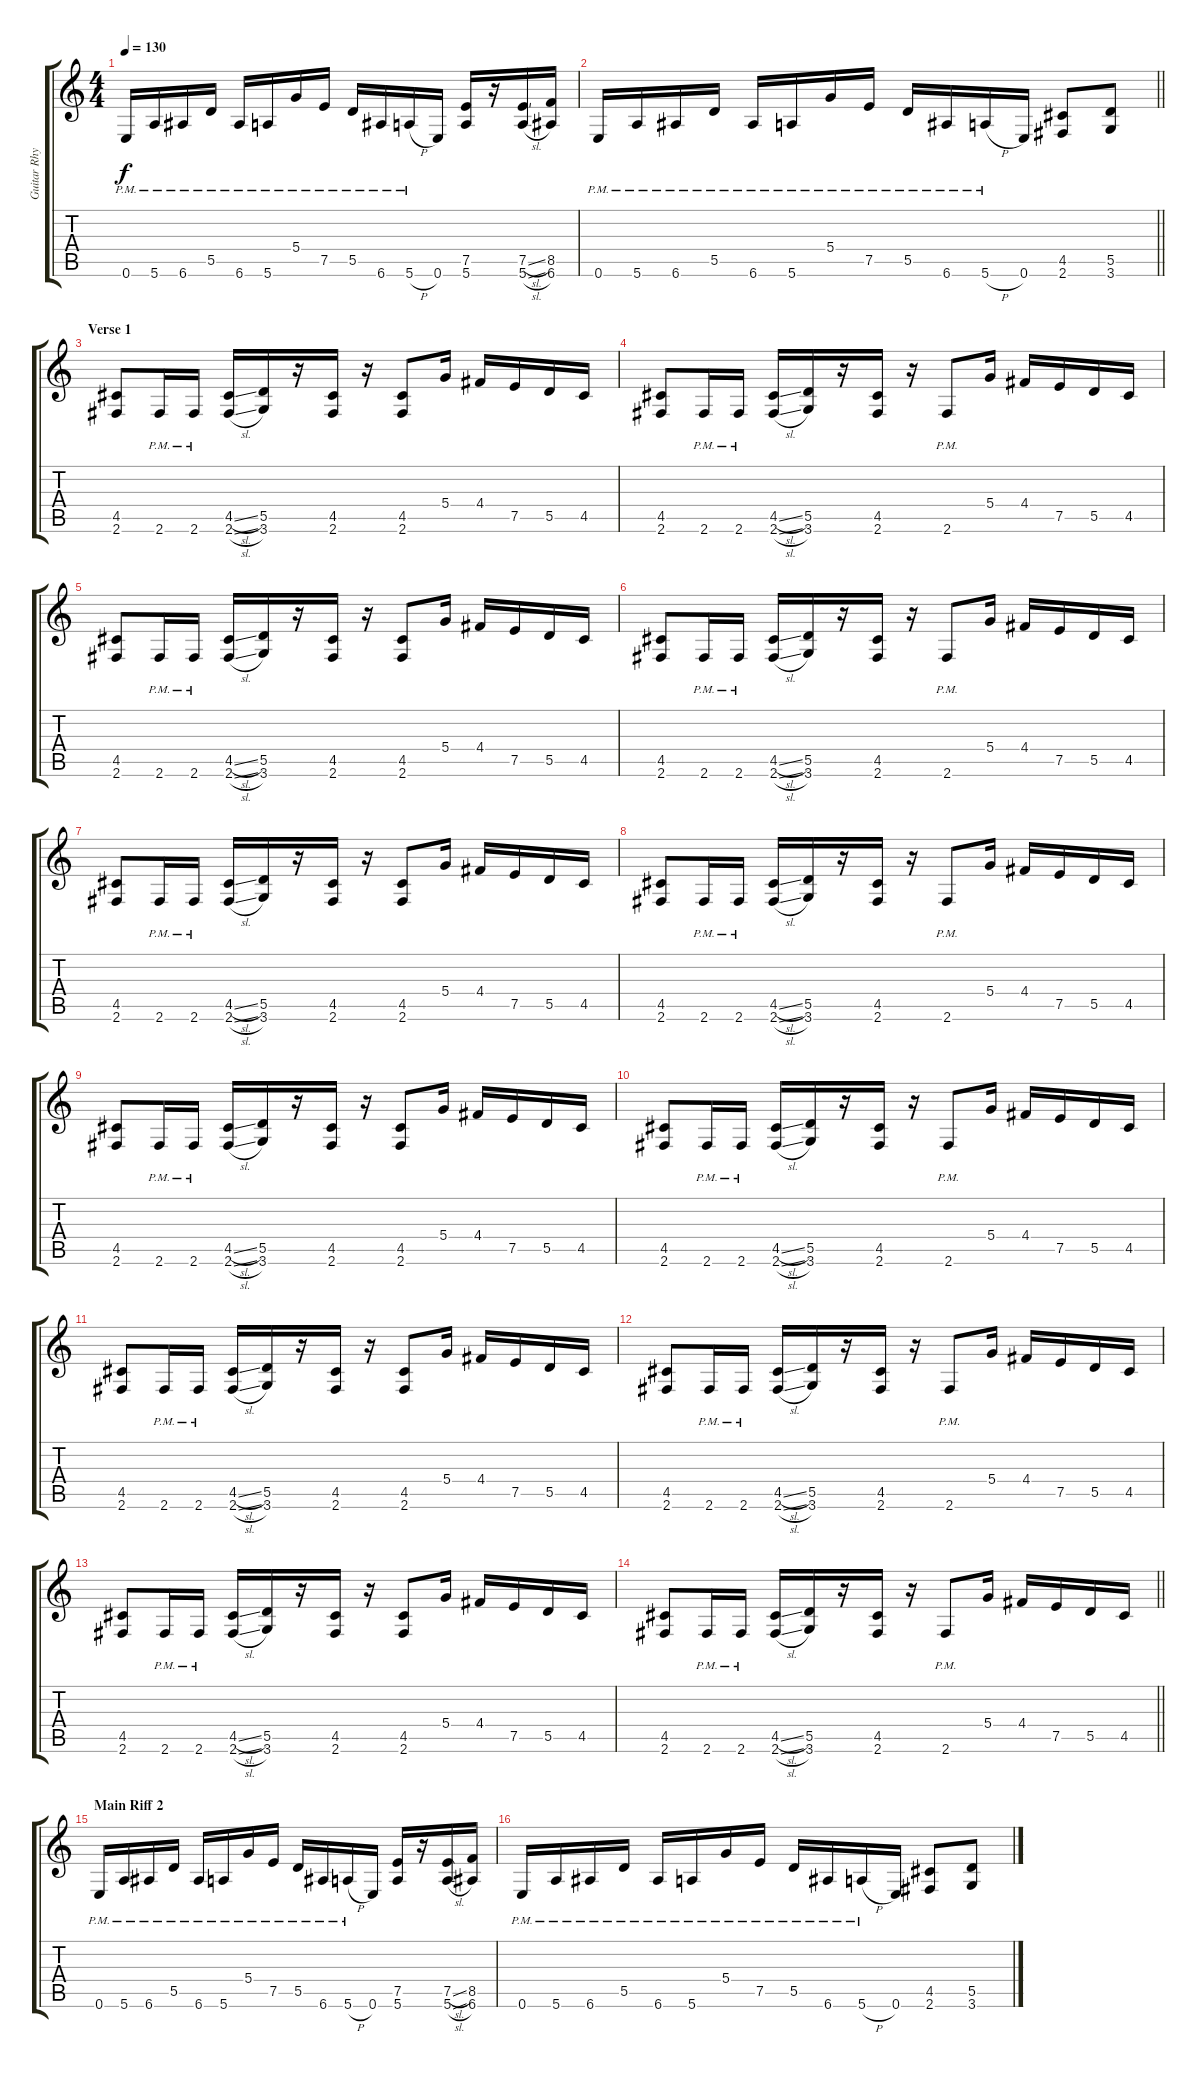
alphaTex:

\track ("Guitar Rhythm" "Guitar Rhy") {instrument distortionguitar}
\staff {score tabs}
\tuning (E4 B3 G3 D3 A2 E2) {hide}
\ts (4 4)
\tempo 130
\clef g2
\ks c
0.6{pm}.16{dy f} 5.6{pm}.16 6.6{pm}.16 5.5{pm}.16 6.6{pm}.16 5.6{pm}.16 5.4{pm}.16 7.5{pm}.16 5.5{pm}.16 6.6{pm}.16 5.6{h pm}.16 0.6.16 (7.5 5.6).16 r.16 (7.5{sl} 5.6{sl}).16 (8.5 6.6).16 |
\barLineRight lightlight
0.6{pm}.16 5.6{pm}.16 6.6{pm}.16 5.5{pm}.16 6.6{pm}.16 5.6{pm}.16 5.4{pm}.16 7.5{pm}.16 5.5{pm}.16 6.6{pm}.16 5.6{h pm}.16 0.6.16 (4.5 2.6).8 (5.5 3.6).8 |
\section ("" "Verse 1")
(4.5 2.6).8 2.6{pm}.16 2.6{pm}.16 (4.5{sl} 2.6{sl}).16 (5.5 3.6).16 r.16 (4.5 2.6).16 r.16 (4.5 2.6).8 5.4.16 4.4.16 7.5.16 5.5.16 4.5.16 |
(4.5 2.6).8 2.6{pm}.16 2.6{pm}.16 (4.5{sl} 2.6{sl}).16 (5.5 3.6).16 r.16 (4.5 2.6).16 r.16 2.6{pm}.8 5.4.16 4.4.16 7.5.16 5.5.16 4.5.16 |
(4.5 2.6).8 2.6{pm}.16 2.6{pm}.16 (4.5{sl} 2.6{sl}).16 (5.5 3.6).16 r.16 (4.5 2.6).16 r.16 (4.5 2.6).8 5.4.16 4.4.16 7.5.16 5.5.16 4.5.16 |
(4.5 2.6).8 2.6{pm}.16 2.6{pm}.16 (4.5{sl} 2.6{sl}).16 (5.5 3.6).16 r.16 (4.5 2.6).16 r.16 2.6{pm}.8 5.4.16 4.4.16 7.5.16 5.5.16 4.5.16 |
(4.5 2.6).8 2.6{pm}.16 2.6{pm}.16 (4.5{sl} 2.6{sl}).16 (5.5 3.6).16 r.16 (4.5 2.6).16 r.16 (4.5 2.6).8 5.4.16 4.4.16 7.5.16 5.5.16 4.5.16 |
(4.5 2.6).8 2.6{pm}.16 2.6{pm}.16 (4.5{sl} 2.6{sl}).16 (5.5 3.6).16 r.16 (4.5 2.6).16 r.16 2.6{pm}.8 5.4.16 4.4.16 7.5.16 5.5.16 4.5.16 |
(4.5 2.6).8 2.6{pm}.16 2.6{pm}.16 (4.5{sl} 2.6{sl}).16 (5.5 3.6).16 r.16 (4.5 2.6).16 r.16 (4.5 2.6).8 5.4.16 4.4.16 7.5.16 5.5.16 4.5.16 |
(4.5 2.6).8 2.6{pm}.16 2.6{pm}.16 (4.5{sl} 2.6{sl}).16 (5.5 3.6).16 r.16 (4.5 2.6).16 r.16 2.6{pm}.8 5.4.16 4.4.16 7.5.16 5.5.16 4.5.16 |
(4.5 2.6).8 2.6{pm}.16 2.6{pm}.16 (4.5{sl} 2.6{sl}).16 (5.5 3.6).16 r.16 (4.5 2.6).16 r.16 (4.5 2.6).8 5.4.16 4.4.16 7.5.16 5.5.16 4.5.16 |
(4.5 2.6).8 2.6{pm}.16 2.6{pm}.16 (4.5{sl} 2.6{sl}).16 (5.5 3.6).16 r.16 (4.5 2.6).16 r.16 2.6{pm}.8 5.4.16 4.4.16 7.5.16 5.5.16 4.5.16 |
(4.5 2.6).8 2.6{pm}.16 2.6{pm}.16 (4.5{sl} 2.6{sl}).16 (5.5 3.6).16 r.16 (4.5 2.6).16 r.16 (4.5 2.6).8 5.4.16 4.4.16 7.5.16 5.5.16 4.5.16 |
\barLineRight lightlight
(4.5 2.6).8 2.6{pm}.16 2.6{pm}.16 (4.5{sl} 2.6{sl}).16 (5.5 3.6).16 r.16 (4.5 2.6).16 r.16 2.6{pm}.8 5.4.16 4.4.16 7.5.16 5.5.16 4.5.16 |
\section ("" "Main Riff 2")
0.6{pm}.16 5.6{pm}.16 6.6{pm}.16 5.5{pm}.16 6.6{pm}.16 5.6{pm}.16 5.4{pm}.16 7.5{pm}.16 5.5{pm}.16 6.6{pm}.16 5.6{h pm}.16 0.6.16 (7.5 5.6).16 r.16 (7.5{sl} 5.6{sl}).16 (8.5 6.6).16 |
0.6{pm}.16 5.6{pm}.16 6.6{pm}.16 5.5{pm}.16 6.6{pm}.16 5.6{pm}.16 5.4{pm}.16 7.5{pm}.16 5.5{pm}.16 6.6{pm}.16 5.6{h pm}.16 0.6.16 (4.5 2.6).8 (5.5 3.6).8
